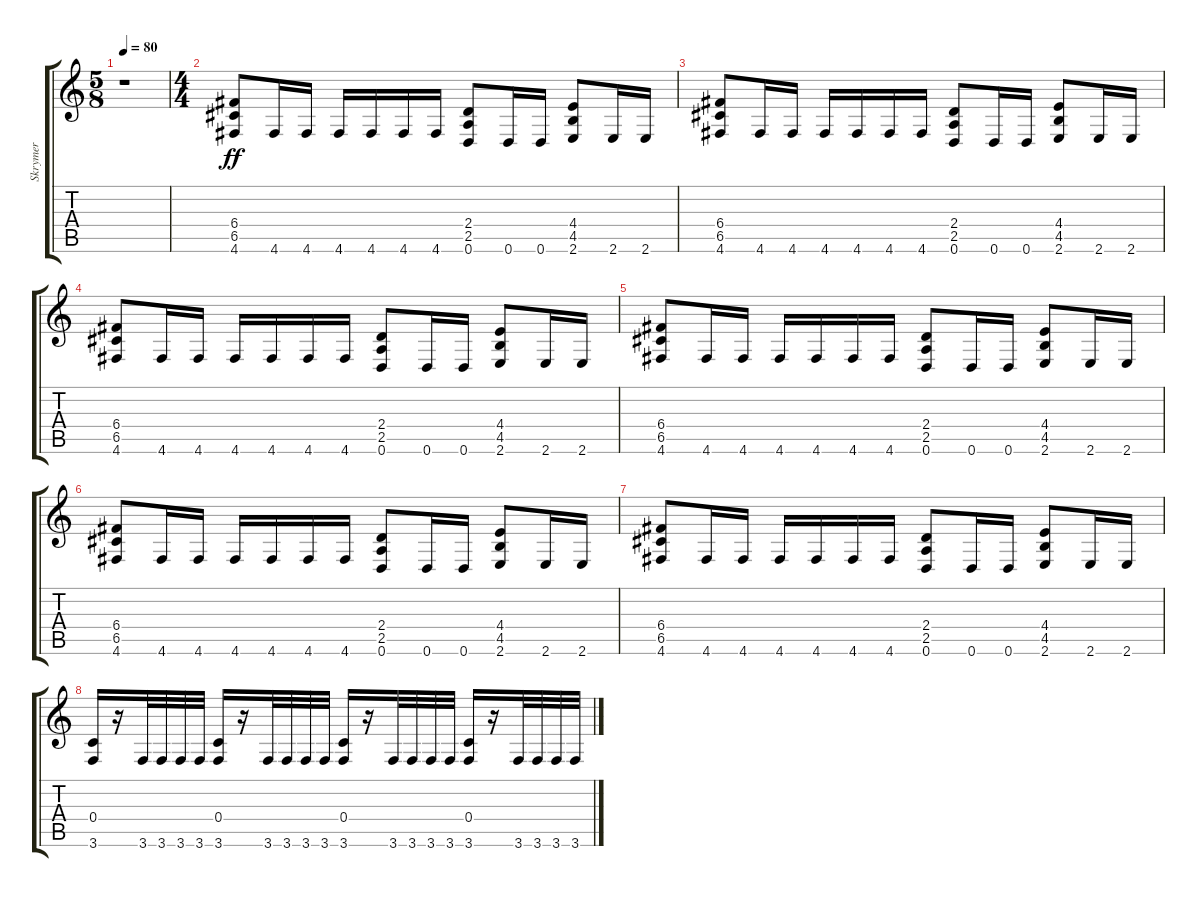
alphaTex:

\track ("Skrymer" "Skrymer") {instrument distortionguitar}
\staff {score tabs}
\tuning (D4 A3 F3 C3 G2 D2) {hide}
\ts (5 8)
\tempo 80
\clef g2
\ks c
r.1{dy ff instrument distortionguitar} |
\ts (4 4)
(6.4 6.5 4.6).8 4.6.16 4.6.16 4.6.16 4.6.16 4.6.16 4.6.16 (2.4 2.5 0.6).8 0.6.16 0.6.16 (4.4 4.5 2.6).8 2.6.16 2.6.16 |
(6.4 6.5 4.6).8 4.6.16 4.6.16 4.6.16 4.6.16 4.6.16 4.6.16 (2.4 2.5 0.6).8 0.6.16 0.6.16 (4.4 4.5 2.6).8 2.6.16 2.6.16 |
(6.4 6.5 4.6).8 4.6.16 4.6.16 4.6.16 4.6.16 4.6.16 4.6.16 (2.4 2.5 0.6).8 0.6.16 0.6.16 (4.4 4.5 2.6).8 2.6.16 2.6.16 |
(6.4 6.5 4.6).8 4.6.16 4.6.16 4.6.16 4.6.16 4.6.16 4.6.16 (2.4 2.5 0.6).8 0.6.16 0.6.16 (4.4 4.5 2.6).8 2.6.16 2.6.16 |
(6.4 6.5 4.6).8 4.6.16 4.6.16 4.6.16 4.6.16 4.6.16 4.6.16 (2.4 2.5 0.6).8 0.6.16 0.6.16 (4.4 4.5 2.6).8 2.6.16 2.6.16 |
(6.4 6.5 4.6).8 4.6.16 4.6.16 4.6.16 4.6.16 4.6.16 4.6.16 (2.4 2.5 0.6).8 0.6.16 0.6.16 (4.4 4.5 2.6).8 2.6.16 2.6.16 |
(0.4 3.6).16 r.16 3.6.32 3.6.32 3.6.32 3.6.32 (0.4 3.6).16 r.16 3.6.32 3.6.32 3.6.32 3.6.32 (0.4 3.6).16 r.16 3.6.32 3.6.32 3.6.32 3.6.32 (0.4 3.6).16 r.16 3.6.32 3.6.32 3.6.32 3.6.32
